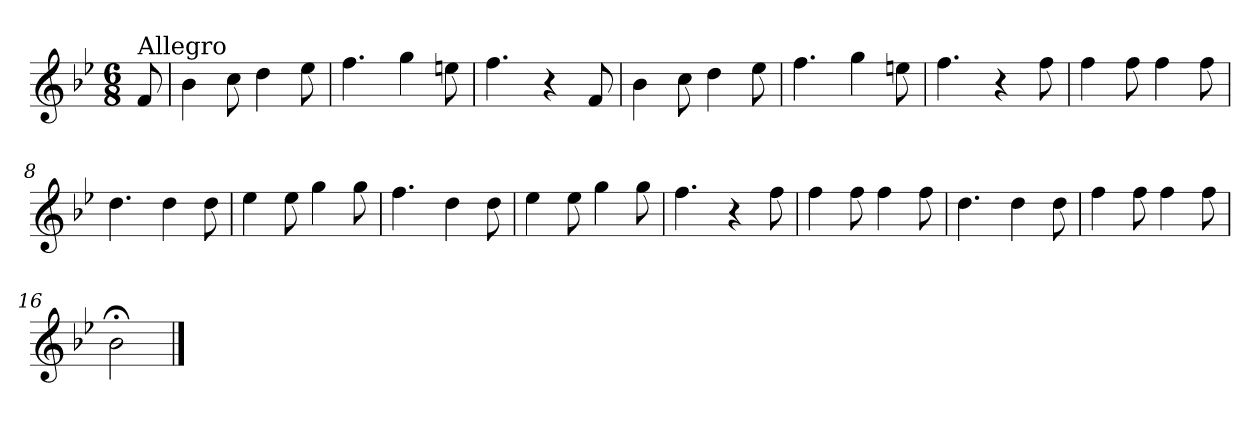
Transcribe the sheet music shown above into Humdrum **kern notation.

**kern
*part1
*staff1
*clefG2
*k[b-e-]
*B-:
*M6/8
=
!LO:TX:a:t=Allegro
8f/
=1
4b-\
8cc\
4dd\
8ee-\
=2
4.ff\
4gg\
8een\
=3
4.ff\
4r
8f/
=4
4b-\
8cc\
4dd\
8ee-\
=5
4.ff\
4gg\
8een\
=6
4.ff\
4r
8ff\
!!LO:LB:g=z
=7
4ff\
8ff\
4ff\
8ff\
=8
4.dd\
4dd\
8dd\
=9
4ee-\
8ee-\
4gg\
8gg\
=10
4.ff\
4dd\
8dd\
=11
4ee-\
8ee-\
4gg\
8gg\
=12
4.ff\
4r
8ff\
=13
4ff\
8ff\
4ff\
8ff\
!!LO:LB:g=z
=14
4.dd\
4dd\
8dd\
=15
4ff\
8ff\
4ff\
8ff\
=16
2b-;<\
==
*-
